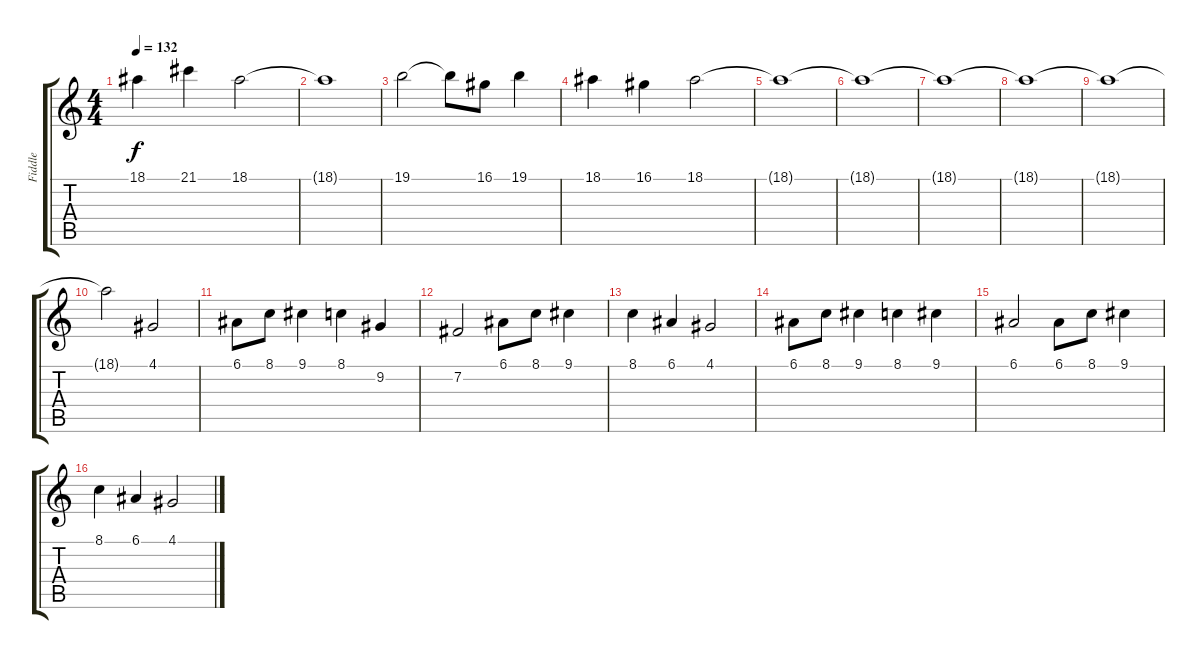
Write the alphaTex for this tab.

\track ("Fiddle" "Fiddle") {instrument fiddle}
\staff {score tabs}
\tuning (E4 B3 G3 D3 A2 E2) {hide}
\ts (4 4)
\tempo 132
\clef g2
\ks c
18.1.4{dy f} 21.1.4 18.1.2 |
18.1{t}.1 |
19.1.2 19.1{t}.8 16.1.8 19.1.4 |
18.1.4 16.1.4 18.1.2 |
18.1{t}.1 |
18.1{t}.1 |
18.1{t}.1 |
18.1{t}.1 |
18.1{t}.1 |
18.1{t}.2 4.1.2 |
6.1.8 8.1.8 9.1.4 8.1.4 9.2.4 |
7.2.2 6.1.8 8.1.8 9.1.4 |
8.1.4 6.1.4 4.1.2 |
6.1.8 8.1.8 9.1.4 8.1.4 9.1.4 |
6.1.2 6.1.8 8.1.8 9.1.4 |
8.1.4 6.1.4 4.1.2
